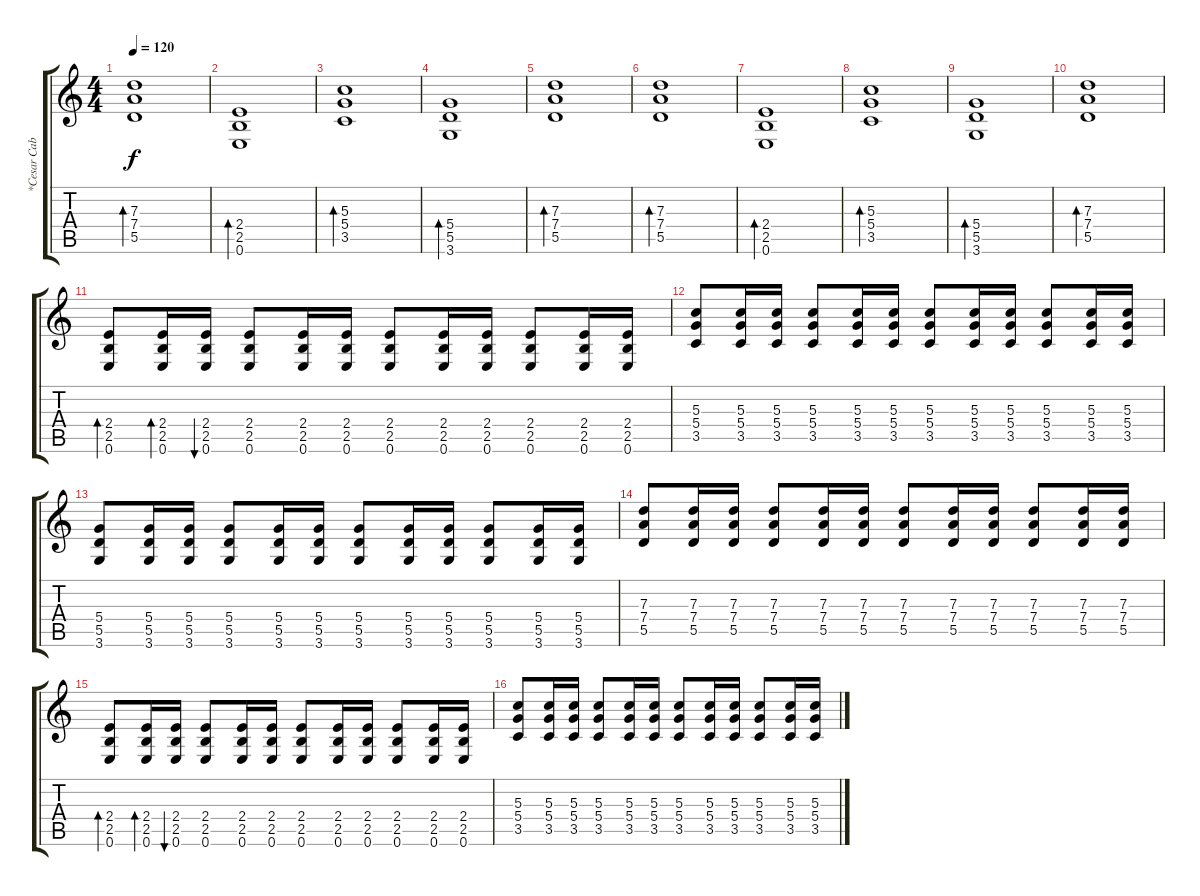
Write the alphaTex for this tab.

\track ("*Cesar Cabal" "*Cesar Cab") {instrument acousticguitarsteel}
\staff {score tabs}
\tuning (E4 B3 G3 D3 A2 E2) {hide}
\ts (4 4)
\tempo 120
\clef g2
\ks c
(7.3 7.4 5.5).1{bd 120 dy f} |
(2.4 2.5 0.6).1{bd 120} |
(5.3 5.4 3.5).1{bd 120} |
(5.4 5.5 3.6).1{bd 120} |
(7.3 7.4 5.5).1{bd 120} |
(7.3 7.4 5.5).1{bd 120} |
(2.4 2.5 0.6).1{bd 120} |
(5.3 5.4 3.5).1{bd 120} |
(5.4 5.5 3.6).1{bd 120} |
(7.3 7.4 5.5).1{bd 120} |
(2.4 2.5 0.6).8{bd 60} (2.4 2.5 0.6).16{bd 60} (2.4 2.5 0.6).16{bu 60} (2.4 2.5 0.6).8 (2.4 2.5 0.6).16 (2.4 2.5 0.6).16 (2.4 2.5 0.6).8 (2.4 2.5 0.6).16 (2.4 2.5 0.6).16 (2.4 2.5 0.6).8 (2.4 2.5 0.6).16 (2.4 2.5 0.6).16 |
(5.3 5.4 3.5).8 (5.3 5.4 3.5).16 (5.3 5.4 3.5).16 (5.3 5.4 3.5).8 (5.3 5.4 3.5).16 (5.3 5.4 3.5).16 (5.3 5.4 3.5).8 (5.3 5.4 3.5).16 (5.3 5.4 3.5).16 (5.3 5.4 3.5).8 (5.3 5.4 3.5).16 (5.3 5.4 3.5).16 |
(5.4 5.5 3.6).8 (5.4 5.5 3.6).16 (5.4 5.5 3.6).16 (5.4 5.5 3.6).8 (5.4 5.5 3.6).16 (5.4 5.5 3.6).16 (5.4 5.5 3.6).8 (5.4 5.5 3.6).16 (5.4 5.5 3.6).16 (5.4 5.5 3.6).8 (5.4 5.5 3.6).16 (5.4 5.5 3.6).16 |
(7.3 7.4 5.5).8 (7.3 7.4 5.5).16 (7.3 7.4 5.5).16 (7.3 7.4 5.5).8 (7.3 7.4 5.5).16 (7.3 7.4 5.5).16 (7.3 7.4 5.5).8 (7.3 7.4 5.5).16 (7.3 7.4 5.5).16 (7.3 7.4 5.5).8 (7.3 7.4 5.5).16 (7.3 7.4 5.5).16 |
(2.4 2.5 0.6).8{bd 60} (2.4 2.5 0.6).16{bd 60} (2.4 2.5 0.6).16{bu 60} (2.4 2.5 0.6).8 (2.4 2.5 0.6).16 (2.4 2.5 0.6).16 (2.4 2.5 0.6).8 (2.4 2.5 0.6).16 (2.4 2.5 0.6).16 (2.4 2.5 0.6).8 (2.4 2.5 0.6).16 (2.4 2.5 0.6).16 |
(5.3 5.4 3.5).8 (5.3 5.4 3.5).16 (5.3 5.4 3.5).16 (5.3 5.4 3.5).8 (5.3 5.4 3.5).16 (5.3 5.4 3.5).16 (5.3 5.4 3.5).8 (5.3 5.4 3.5).16 (5.3 5.4 3.5).16 (5.3 5.4 3.5).8 (5.3 5.4 3.5).16 (5.3 5.4 3.5).16
